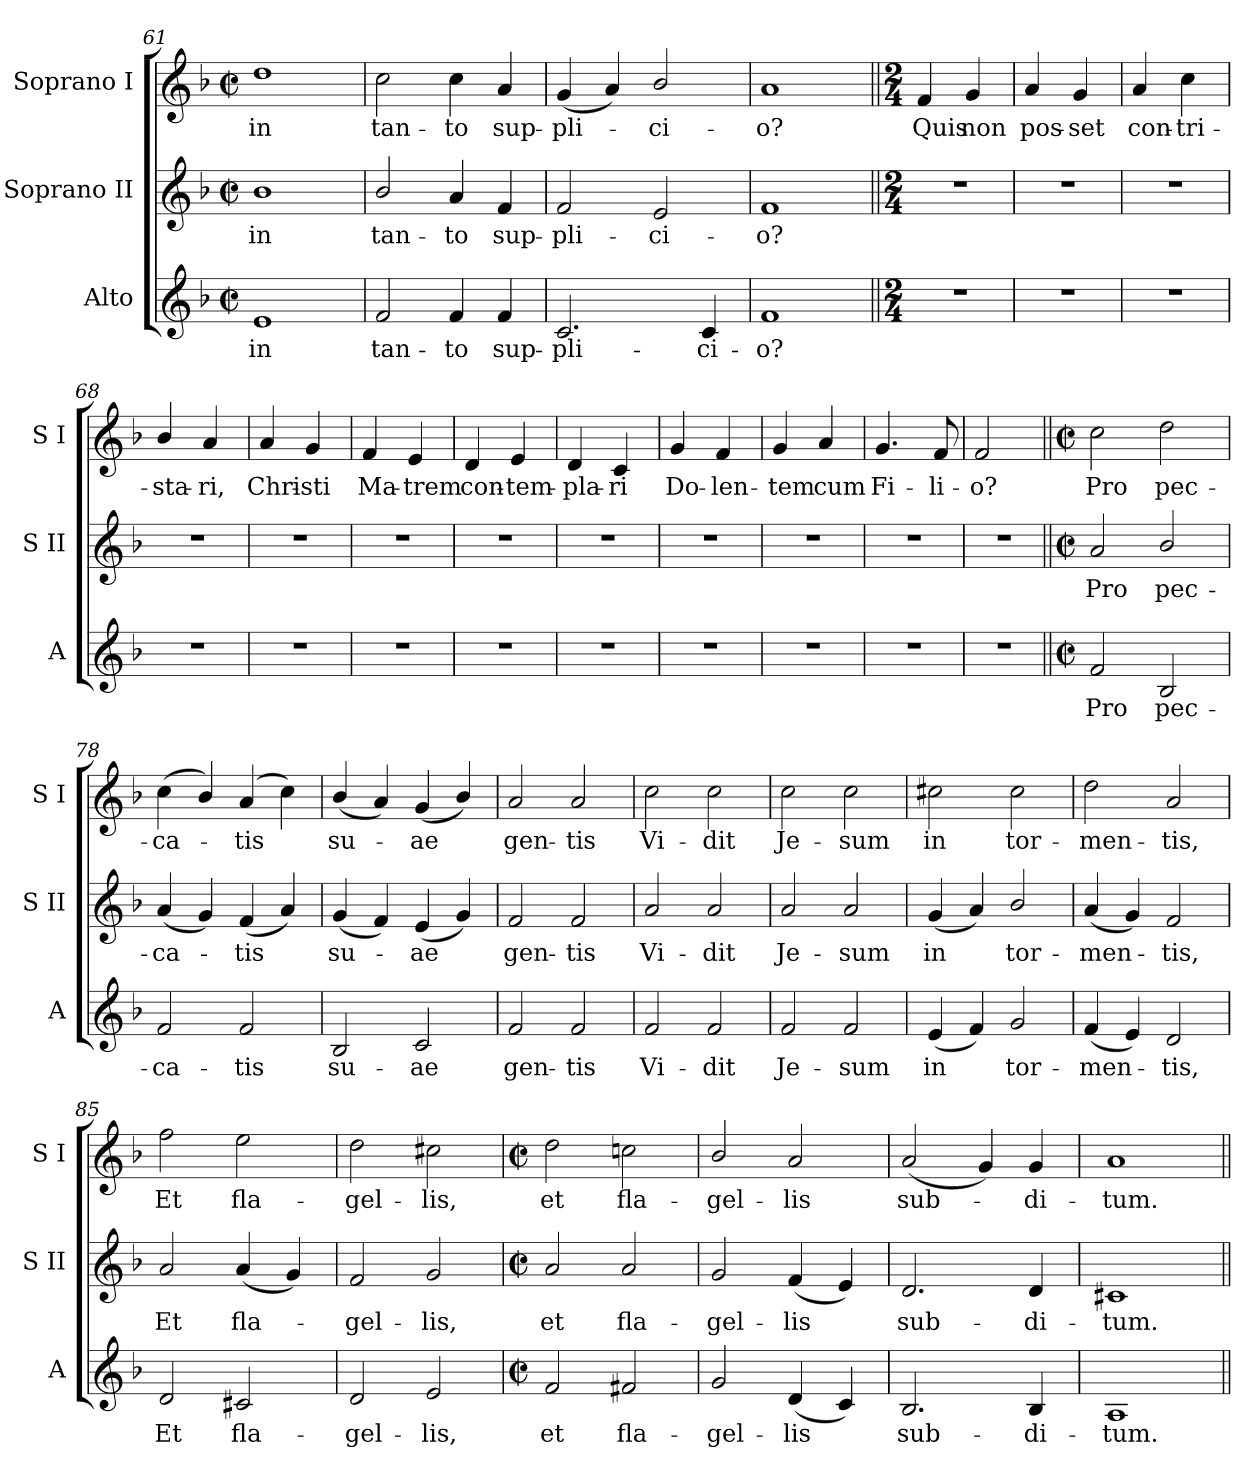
**kern	**text	**kern	**text	**kern	**text
*part3	*part3	*part2	*part2	*part1	*part1
*staff3	*staff3	*staff2	*staff2	*staff1	*staff1
*I"Alto	*	*I"Soprano II	*	*I"Soprano I	*
*I'A	*	*I'S II	*	*I'S I	*
*clefG2	*	*clefG2	*	*clefG2	*
*k[b-]	*	*k[b-]	*	*k[b-]	*
*F:	*	*F:	*	*F:	*
*M2/2	*	*M2/2	*	*M2/2	*
*met(c|)	*	*met(c|)	*	*met(c|)	*
=61	=61	=61	=61	=61	=61
!	!LO:LY:b	!	!LO:LY:b	!	!LO:LY:b
1e	in	1b-	in	1dd	in
=62	=62	=62	=62	=62	=62
!	!LO:LY:b	!	!LO:LY:b	!	!LO:LY:b
2f	tan-	2b-/	tan-	2cc	tan-
!	!LO:LY:b	!	!LO:LY:b	!	!LO:LY:b
4f	-to	4a	-to	4cc	-to
!	!LO:LY:b	!	!LO:LY:b	!	!LO:LY:b
4f	sup-	4f	sup-	4a	sup-
=63	=63	=63	=63	=63	=63
!	!LO:LY:b	!	!LO:LY:b	!	!LO:LY:b
2.c	-pli-	2f	-pli-	(<4g	-pli-
.	.	.	.	4a)	.
!	!	!	!LO:LY:b	!	!LO:LY:b
.	.	2e	-ci-	2b-/	ci-
!	!LO:LY:b	!	!	!	!
4c	-ci-	.	.	.	.
=64	=64	=64	=64	=64	=64
!	!LO:LY:b	!	!LO:LY:b	!	!LO:LY:b
1f	-o?	1f	-o?	1a	-o?
!!LO:LB:g=z
=65||	=65||	=65||	=65||	=65||	=65||
*M2/4	*	*M2/4	*	*M2/4	*
!LO:N:vis=1	!	!LO:N:vis=1	!	!	!LO:LY:b
2r	.	2r	.	4f	Quis
!	!	!	!	!	!LO:LY:b
.	.	.	.	4g	non
=66	=66	=66	=66	=66	=66
!LO:N:vis=1	!	!LO:N:vis=1	!	!	!LO:LY:b
2r	.	2r	.	4a	pos-
!	!	!	!	!	!LO:LY:b
.	.	.	.	4g	-set
=67	=67	=67	=67	=67	=67
!LO:N:vis=1	!	!LO:N:vis=1	!	!	!LO:LY:b
2r	.	2r	.	4a	con-
!	!	!	!	!	!LO:LY:b
.	.	.	.	4cc	-tri-
=68	=68	=68	=68	=68	=68
!LO:N:vis=1	!	!LO:N:vis=1	!	!	!LO:LY:b
2r	.	2r	.	4b-/	-sta-
!	!	!	!	!	!LO:LY:b
.	.	.	.	4a	-ri,
=69	=69	=69	=69	=69	=69
!LO:N:vis=1	!	!LO:N:vis=1	!	!	!LO:LY:b
2r	.	2r	.	4a	Chri-
!	!	!	!	!	!LO:LY:b
.	.	.	.	4g	-sti
=70	=70	=70	=70	=70	=70
!LO:N:vis=1	!	!LO:N:vis=1	!	!	!LO:LY:b
2r	.	2r	.	4f	Ma-
!	!	!	!	!	!LO:LY:b
.	.	.	.	4e	-trem
=71	=71	=71	=71	=71	=71
!LO:N:vis=1	!	!LO:N:vis=1	!	!	!LO:LY:b
2r	.	2r	.	4d	con-
!	!	!	!	!	!LO:LY:b
.	.	.	.	4e	-tem-
=72	=72	=72	=72	=72	=72
!LO:N:vis=1	!	!LO:N:vis=1	!	!	!LO:LY:b
2r	.	2r	.	4d	-pla-
!	!	!	!	!	!LO:LY:b
.	.	.	.	4c	-ri
=73	=73	=73	=73	=73	=73
!LO:N:vis=1	!	!LO:N:vis=1	!	!	!LO:LY:b
2r	.	2r	.	4g	Do-
!	!	!	!	!	!LO:LY:b
.	.	.	.	4f	-len-
=74	=74	=74	=74	=74	=74
!LO:N:vis=1	!	!LO:N:vis=1	!	!	!LO:LY:b
2r	.	2r	.	4g	-tem
!	!	!	!	!	!LO:LY:b
.	.	.	.	4a	cum
=75	=75	=75	=75	=75	=75
!LO:N:vis=1	!	!LO:N:vis=1	!	!	!LO:LY:b
2r	.	2r	.	4.g	Fi-
!	!	!	!	!	!LO:LY:b
.	.	.	.	8f	-li-
=76	=76	=76	=76	=76	=76
!LO:N:vis=1	!	!LO:N:vis=1	!	!	!LO:LY:b
2r	.	2r	.	2f	-o?
!!LO:LB:g=z
=77||	=77||	=77||	=77||	=77||	=77||
*M2/2	*	*M2/2	*	*M2/2	*
*met(c|)	*	*met(c|)	*	*met(c|)	*
!	!LO:LY:b	!	!LO:LY:b	!	!LO:LY:b
2f	Pro	2a	Pro	2cc	Pro
!	!LO:LY:b	!	!LO:LY:b	!	!LO:LY:b
2B-	pec-	2b-/	pec-	2dd	pec-
=78	=78	=78	=78	=78	=78
!	!LO:LY:b	!	!LO:LY:b	!	!LO:LY:b
2f	-ca-	(<4a	-ca-	(<4cc	-ca-
.	.	4g)	.	4b-/)	.
!	!LO:LY:b	!	!LO:LY:b	!	!LO:LY:b
2f	-tis	(<4f	tis	(<4a	tis
.	.	4a)	.	4cc)	.
=79	=79	=79	=79	=79	=79
!	!LO:LY:b	!	!LO:LY:b	!	!LO:LY:b
2B-	su-	(<4g	su-	(<4b-/	su-
.	.	4f)	.	4a)	.
!	!LO:LY:b	!	!LO:LY:b	!	!LO:LY:b
2c	-ae	(<4e	ae	(<4g	ae
.	.	4g)	.	4b-/)	.
=80	=80	=80	=80	=80	=80
!	!LO:LY:b	!	!LO:LY:b	!	!LO:LY:b
2f	gen-	2f	gen-	2a	gen-
!	!LO:LY:b	!	!LO:LY:b	!	!LO:LY:b
2f	-tis	2f	-tis	2a	-tis
=81	=81	=81	=81	=81	=81
!	!LO:LY:b	!	!LO:LY:b	!	!LO:LY:b
2f	Vi-	2a	Vi-	2cc	Vi-
!	!LO:LY:b	!	!LO:LY:b	!	!LO:LY:b
2f	-dit	2a	-dit	2cc	-dit
=82	=82	=82	=82	=82	=82
!	!LO:LY:b	!	!LO:LY:b	!	!LO:LY:b
2f	Je-	2a	Je-	2cc	Je-
!	!LO:LY:b	!	!LO:LY:b	!	!LO:LY:b
2f	-sum	2a	-sum	2cc	-sum
=83	=83	=83	=83	=83	=83
!	!LO:LY:b	!	!LO:LY:b	!	!LO:LY:b
(<4e	in	(<4g	in	2cc#X	in
4f)	.	4a)	.	.	.
!	!LO:LY:b	!	!LO:LY:b	!	!LO:LY:b
2g	tor-	2b-/	tor-	2cc#	tor-
=84	=84	=84	=84	=84	=84
!	!LO:LY:b	!	!LO:LY:b	!	!LO:LY:b
(<4f	-men-	(<4a	-men-	2dd	-men-
4e)	.	4g)	.	.	.
!	!LO:LY:b	!	!LO:LY:b	!	!LO:LY:b
2d	tis,	2f	tis,	2a	-tis,
=85	=85	=85	=85	=85	=85
!	!LO:LY:b	!	!LO:LY:b	!	!LO:LY:b
2d	Et	2a	Et	2ff	Et
!	!LO:LY:b	!	!LO:LY:b	!	!LO:LY:b
2c#X	fla-	(<4a	fla-	2ee	fla-
.	.	4g)	.	.	.
=86	=86	=86	=86	=86	=86
!	!LO:LY:b	!	!LO:LY:b	!	!LO:LY:b
2d	-gel-	2f	gel-	2dd	-gel-
!	!LO:LY:b	!	!LO:LY:b	!	!LO:LY:b
2e	-lis,	2g	-lis,	2cc#X	-lis,
!!LO:LB:g=z
=87	=87	=87	=87	=87	=87
*M2/2	*	*M2/2	*	*M2/2	*
*met(c|)	*	*met(c|)	*	*met(c|)	*
!	!LO:LY:b	!	!LO:LY:b	!	!LO:LY:b
2f	et	2a	et	2dd	et
!	!LO:LY:b	!	!LO:LY:b	!	!LO:LY:b
2f#X	fla-	2a	fla-	2ccn	fla-
=88	=88	=88	=88	=88	=88
!	!LO:LY:b	!	!LO:LY:b	!	!LO:LY:b
2g	-gel-	2g	-gel-	2b-/	-gel-
!	!LO:LY:b	!	!LO:LY:b	!	!LO:LY:b
(<4d	-lis	(<4f	-lis	2a	-lis
4c)	.	4e)	.	.	.
=89	=89	=89	=89	=89	=89
!	!LO:LY:b	!	!LO:LY:b	!	!LO:LY:b
2.B-	sub-	2.d	sub-	(<2a	sub-
.	.	.	.	4g)	.
!	!LO:LY:b	!	!LO:LY:b	!	!LO:LY:b
4B-	-di-	4d	-di-	4g	di-
=90	=90	=90	=90	=90	=90
!	!LO:LY:b	!	!LO:LY:b	!	!LO:LY:b
1A	-tum.	1c#X	-tum.	1a	-tum.
=||	=||	=||	=||	=||	=||
*-	*-	*-	*-	*-	*-
